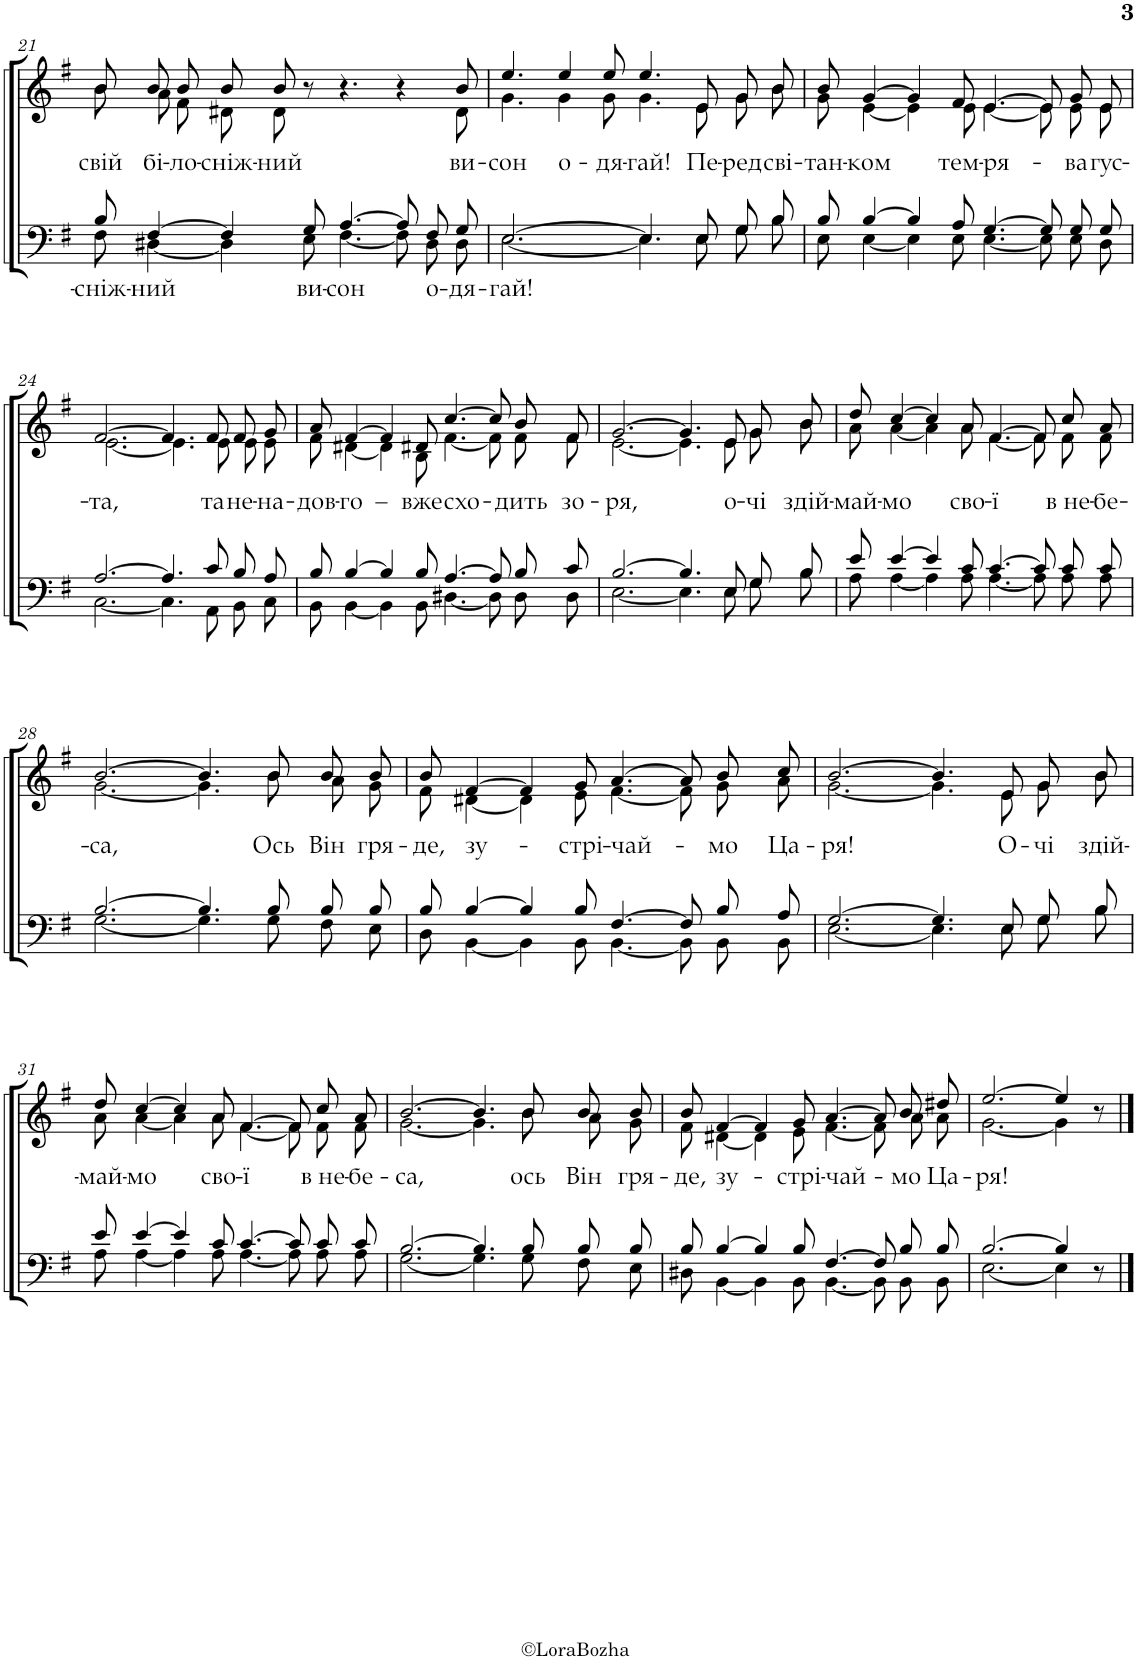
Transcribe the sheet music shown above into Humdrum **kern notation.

**kern	**text	**kern	**text
*part2	*part2	*part1	*part1
*staff2	*staff2	*staff1	*staff1
*I"Voice	*	*I"Voice	*
*I'V	*	*	*
!!LO:PB:g=z
*clefF4	*	*clefG2	*
*k[f#]	*	*k[f#]	*
*M12/8	*	*M12/8	*
=21	=21	=21	=21
*^	*	*	*
!	!	!LO:LY:b	!	!LO:LY:b
*	*	*	*^	*
8B/	8F#\	-сніж-	8b/L	8b\L	свій
!	!	!LO:LY:b	!	!	!LO:LY:b
[>4F#/	[<4D#X\	-ний	8b/	8a\	бі-
!	!	!	!	!	!LO:LY:b
.	.	.	8b/J	8f#\J	-ло-
!	!	!	!	!	!LO:LY:b
4F#/]	4D#\]	.	8b/L	8d#X\L	-сніж-
!	!	!	!	!	!LO:LY:b
.	.	.	8b/J	8d#\	-ний
!	!	!LO:LY:b	!	!	!
8G/	8E\	ви-	8r	2.ryy	.
!	!	!LO:LY:b	!	!	!
[>4.A/	[<4.F#\	-сон	4.r	.	.
8A/L]	8F#\L]	.	4r	.	.
!	!	!LO:LY:b	!	!	!
8F#/	8D#\	о-	.	.	.
!	!	!LO:LY:b	!	!	!LO:LY:b
8G/J	8D#\J	-дя-	8b/	8d#\J	ви-
=22	=22	=22	=22	=22	=22
!	!	!LO:LY:b	!	!	!LO:LY:b
[2.E/	[2.E\	-гай!	4.ee/	4.g\	-сон
!	!	!	!	!	!LO:LY:b
.	.	.	4ee/	4g\	о-
!	!	!	!	!	!LO:LY:b
.	.	.	8ee/	8g\	-дя-
!	!	!	!	!	!LO:LY:b
4.E/]	4.E\]	.	4.ee/	4.g\	-гай!
!	!	!	!	!	!LO:LY:b
8E/L	8E\L	.	8e/L	8e\L	Пе-
!	!	!	!	!	!LO:LY:b
8G/	8G\	.	8g/	8g\	-ред
!	!	!	!	!	!LO:LY:b
8B/J	8B\J	.	8b/J	8b\J	сві-
=23	=23	=23	=23	=23	=23
!	!	!	!	!	!LO:LY:b
8B/	8E\	.	8b/	8g\	-тан-
!	!	!	!	!	!LO:LY:b
[>4B/	[<4E\	.	[>4g/	[<4e\	-ком
4B/]	4E\]	.	4g/]	4e\]	.
!	!	!	!	!	!LO:LY:b
8A/	8E\	.	8f#/	8e\	тем-
!	!	!	!	!	!LO:LY:b
[>4.G/	[4.E\	.	[>4.e/	[<4.e\	-ря-
8G/L]	8E\L]	.	8e/L]	8e\L]	.
!	!	!	!	!	!LO:LY:b
8G/	8E\	.	8g/	8e\	-ва
!	!	!	!	!	!LO:LY:b
8G/J	8D\J	.	8e/J	8e\J	гус-
!!LO:LB:g=z	!!
=24	=24	=24	=24	=24	=24
!	!	!	!	!	!LO:LY:b
[2.A/	[2.C\	.	[2.f#/	[2.e\	-та,
4.A/]	4.C\]	.	4.f#/]	4.e\]	.
!	!	!	!	!	!LO:LY:b
8c/L	8AA\L	.	8f#/L	8e\L	та
!	!	!	!	!	!LO:LY:b
8B/	8BB\	.	8f#/	8e\	не-
!	!	!	!	!	!LO:LY:b
8A/J	8C\J	.	8g/J	8e\J	-на-
=25	=25	=25	=25	=25	=25
!	!	!	!	!	!LO:LY:b
8B/	8BB\	.	8a/	8f#\	-дов-
!	!	!	!	!	!LO:LY:b
[>4B/	[<4BB\	.	[<4d#X\	[>4f#/	-го –
4B/]	4BB\]	.	4d#\]	4f#/]	.
!	!	!	!	!	!LO:LY:b
8B/	8BB\	.	8d#X/	8B\	вже
!	!	!	!	!	!LO:LY:b
[>4.A/	[<4.D#X\	.	[<4.f#\	[>4.cc/	схо-
8A/L]	8D#\L]	.	8f#\L]	8cc/L]	.
!	!	!	!	!	!LO:LY:b
8B/	8D#\	.	8f#\	8b/	-дить
!	!	!	!	!	!LO:LY:b
8c/J	8D#\J	.	8f#\J	8f#/J	зо-
=26	=26	=26	=26	=26	=26
!	!	!	!	!	!LO:LY:b
[2.B/	[2.E\	.	[2.g/	[2.e\	-ря,
4.B/]	4.E\]	.	4.g/]	4.e\]	.
!	!	!	!	!	!LO:LY:b
8E/L	8E\L	.	8e/L	8e\L	о-
!	!	!	!	!	!LO:LY:b
8G/	8G\	.	8g/	8g\	-чі
!	!	!	!	!	!LO:LY:b
8B/J	8B\J	.	8b/J	8b\J	здій-
=27	=27	=27	=27	=27	=27
!	!	!	!	!	!LO:LY:b
8e/	8A\	.	8dd/	8a\	-май-
!	!	!	!	!	!LO:LY:b
[>4e/	[<4A\	.	[>4cc/	[<4a\	-мо
4e/]	4A\]	.	4cc/]	4a\]	.
!	!	!	!	!	!LO:LY:b
8c/	8A\	.	8a/	8a\	сво-
!	!	!	!	!	!LO:LY:b
[>4.c/	[<4.A\	.	[>4.f#/	[<4.f#\	-ї
8c/L]	8A\L]	.	8f#/L]	8f#\L]	.
!	!	!	!	!	!LO:LY:b
8c/	8A\	.	8cc/	8f#\	в не-
!	!	!	!	!	!LO:LY:b
8c/J	8A\J	.	8a/J	8f#\J	-бе-
!!LO:LB:g=z	!!
=28	=28	=28	=28	=28	=28
!	!	!	!	!	!LO:LY:b
[2.B/	[2.G\	.	[2.b/	[2.g\	-са,
4.G\]	4.B/]	.	4.b/]	4.g\]	.
!	!	!	!	!	!LO:LY:b
8G\L	8B/L	.	8b/L	8b\L	Ось
!	!	!	!	!	!LO:LY:b
8F#\	8B/	.	8b/	8a\	Він
!	!	!	!	!	!LO:LY:b
8E\J	8B/J	.	8b/J	8g\J	гря-
=29	=29	=29	=29	=29	=29
!	!	!	!	!	!LO:LY:b
8B/	8D\	.	8b/	8f#\	-де,
!	!	!	!	!	!LO:LY:b
[4B/	[4BB\	.	[4f#/	[4d#X\	зу-
4B/]	4BB\]	.	4f#/]	4d#\]	.
!	!	!	!	!	!LO:LY:b
8B/	8BB\	.	8g/	8e\	-стрі-
!	!	!	!	!	!LO:LY:b
[4.F#/	[4.BB\	.	[4.a/	[4.f#\	-чай-
8F#/L]	8BB\L]	.	8a/L]	8f#\L]	.
!	!	!	!	!	!LO:LY:b
8B/	8BB\	.	8b/	8g\	-мо
!	!	!	!	!	!LO:LY:b
8A/J	8BB\J	.	8cc/J	8a\J	Ца-
=30	=30	=30	=30	=30	=30
!	!	!	!	!	!LO:LY:b
[2.G/	[2.E\	.	[2.b/	[2.g\	-ря!
4.G/]	4.E\]	.	4.b/]	4.g\]	.
!	!	!	!	!	!LO:LY:b
8E\L	8E/L	.	8e\L	8e/L	О-
!	!	!	!	!	!LO:LY:b
8G\	8G/	.	8g\	8g/	-чі
!	!	!	!	!	!LO:LY:b
8B\J	8B/J	.	8b\J	8b/J	здій-
!!LO:LB:g=z	!!
=31	=31	=31	=31	=31	=31
*k[f#]	*	*	*k[f#]	*	*
!	!	!	!	!	!LO:LY:b
8e/	8A\	.	8dd/	8a\	-май-
!	!	!	!	!	!LO:LY:b
[>4e/	[4A\	.	[>4cc/	[<4a\	-мо
4e/]	4A\]	.	4cc/]	4a\]	.
!	!	!	!	!	!LO:LY:b
8c/	8A\	.	8a/	8a\	сво-
!	!	!	!	!	!LO:LY:b
[>4.c/	[<4.A\	.	[>4.f#/	[<4.f#\	-ї
8c/L]	8A\L]	.	8f#/L]	8f#\L]	.
!	!	!	!	!	!LO:LY:b
8c/	8A\	.	8cc/	8f#\	в не-
!	!	!	!	!	!LO:LY:b
8c/J	8A\J	.	8a/J	8f#\J	-бе-
=32	=32	=32	=32	=32	=32
!	!	!	!	!	!LO:LY:b
[2.B/	[2.G\	.	[2.b/	[2.g\	-са,
4.B/]	4.G\]	.	4.b/]	4.g\]	.
!	!	!	!	!	!LO:LY:b
8B/L	8G\L	.	8b\L	8b/L	ось
!	!	!	!	!	!LO:LY:b
8B/	8F#\	.	8b\	8a/	Він
!	!	!	!	!	!LO:LY:b
8B/J	8E\J	.	8b\J	8g/J	гря-
=33	=33	=33	=33	=33	=33
!	!	!	!	!	!LO:LY:b
8B/	8D#X\	.	8b/	8f#\	-де,
!	!	!	!	!	!LO:LY:b
[>4B/	[<4BB\	.	[>4f#/	[<4d#X\	зу-
4B/]	4BB\]	.	4f#/]	4d#\]	.
!	!	!	!	!	!LO:LY:b
8B/	8BB\	.	8g/	8e\	-стрі-
!	!	!	!	!	!LO:LY:b
[>4.F#/	[<4.BB\	.	[>4.a/	[<4.f#\	-чай-
8F#/L]	8BB\L]	.	8a/L]	8f#\L]	.
!	!	!	!	!	!LO:LY:b
8B/	8BB\	.	8b/	8a\	-мо
!	!	!	!	!	!LO:LY:b
8B/J	8BB\J	.	8dd#X/J	8a\J	Ца-
=34	=34	=34	=34	=34	=34
!	!	!	!	!	!LO:LY:b
[2.B/	[2.E\	.	[2.ee/	[2.g\	-ря!
4B/]	4E\]	.	4ee/]	4g\]	.
8r	8ryy	.	8r	8ryy	.
*v	*v	*	*	*	*
*	*	*v	*v	*
==	==	==	==
*-	*-	*-	*-
